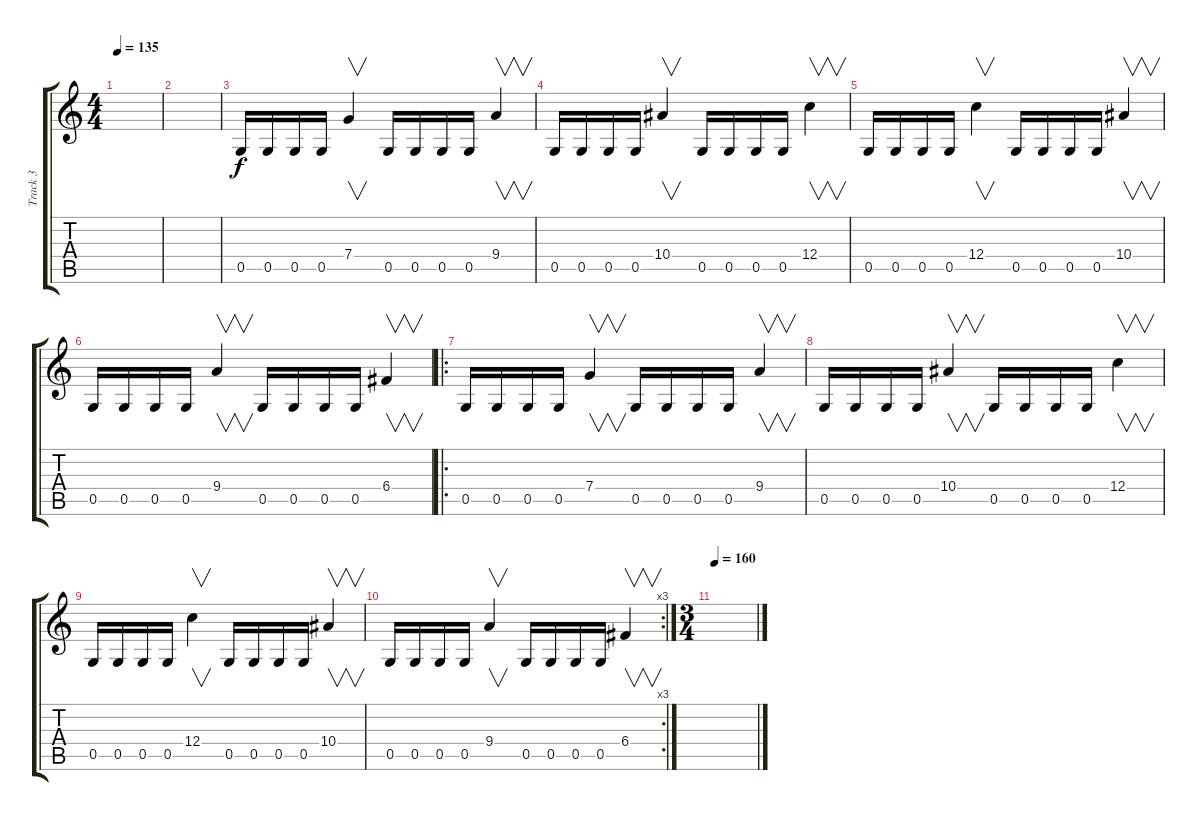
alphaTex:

\track ("Track 3" "Track 3") {instrument overdrivenguitar}
\staff {score tabs}
\tuning (D4 A3 F3 C3 G2 D2) {hide}
\ts (4 4)
\tempo 135
\clef g2
\ks c
|
|
0.5.16 0.5.16 0.5.16 0.5.16 7.4.4{v} 0.5.16 0.5.16 0.5.16 0.5.16 9.4.4{v} |
0.5.16 0.5.16 0.5.16 0.5.16 10.4.4{v} 0.5.16 0.5.16 0.5.16 0.5.16 12.4.4{v} |
0.5.16 0.5.16 0.5.16 0.5.16 12.4.4{v} 0.5.16 0.5.16 0.5.16 0.5.16 10.4.4{v} |
0.5.16 0.5.16 0.5.16 0.5.16 9.4.4{v} 0.5.16 0.5.16 0.5.16 0.5.16 6.4.4{v} |
\ro
0.5.16 0.5.16 0.5.16 0.5.16 7.4.4{v} 0.5.16 0.5.16 0.5.16 0.5.16 9.4.4{v} |
0.5.16 0.5.16 0.5.16 0.5.16 10.4.4{v} 0.5.16 0.5.16 0.5.16 0.5.16 12.4.4{v} |
0.5.16 0.5.16 0.5.16 0.5.16 12.4.4{v} 0.5.16 0.5.16 0.5.16 0.5.16 10.4.4{v} |
\rc 3
0.5.16 0.5.16 0.5.16 0.5.16 9.4.4{v} 0.5.16 0.5.16 0.5.16 0.5.16 6.4.4{v} |
\ts (3 4)
\tempo 160
